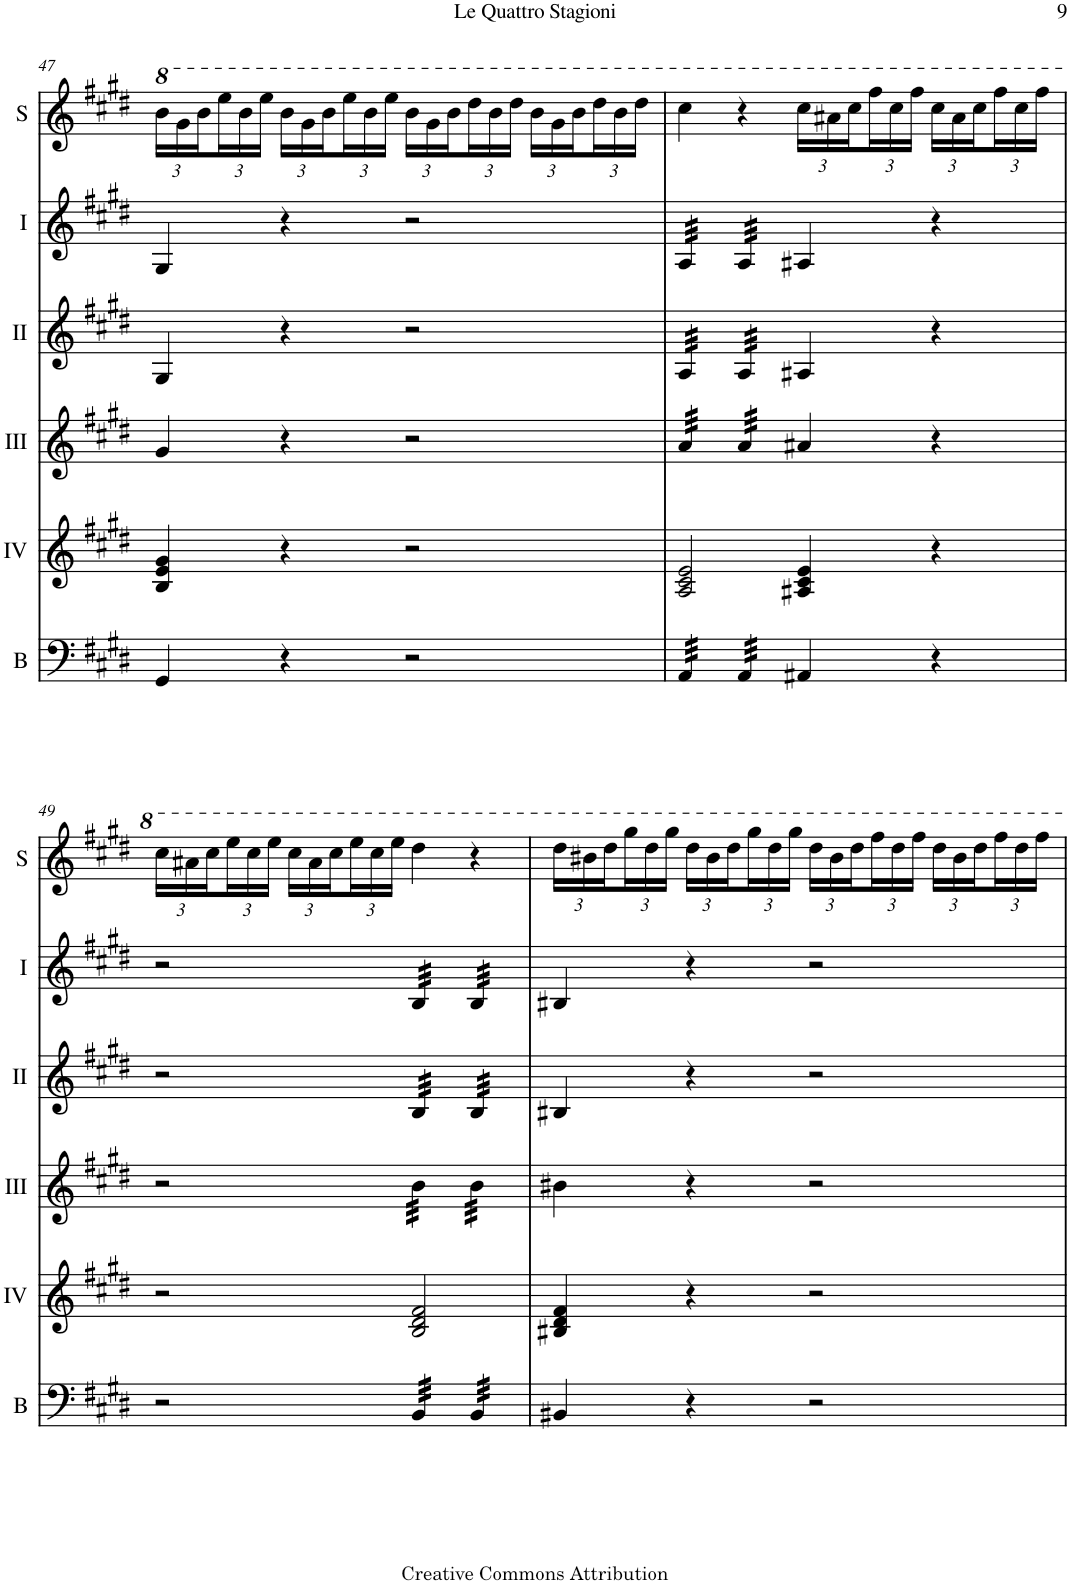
**kern	**kern	**kern	**kern	**kern	**kern
*part6	*part5	*part4	*part3	*part2	*part1
*staff6	*staff5	*staff4	*staff3	*staff2	*staff1
*I"Bass	*I"Acc. 4	*I"Acc. 3	*I"Acc. 2	*I"Acc. 1	*I"Solo
*I'B	*	*	*	*	*I'S
!!LO:PB:g=z
*clefF4	*clefG2	*clefG2	*clefG2	*clefG2	*clefG2
*Trd7c12	*	*Trd7c12	*	*	*
*k[f#c#g#d#]	*k[f#c#g#d#]	*k[f#c#g#d#]	*k[f#c#g#d#]	*k[f#c#g#d#]	*k[f#c#g#d#]
*M4/4	*M4/4	*M4/4	*M4/4	*M4/4	*M4/4
*met(c)	*met(c)	*met(c)	*met(c)	*met(c)	*met(c)
*	*	*	*	*	*Xbrackettup
=47	=47	=47	=47	=47	=47
4GG#/	4B/ 4e/ 4g#/	4g#/	4G#/	4G#/	24bb\LL
.	.	.	.	.	24gg#\
.	.	.	.	.	24bb\
.	.	.	.	.	24eee\
.	.	.	.	.	24bb\
.	.	.	.	.	24eee\JJ
4r	4r	4r	4r	4r	24bb\LL
.	.	.	.	.	24gg#\
.	.	.	.	.	24bb\
.	.	.	.	.	24eee\
.	.	.	.	.	24bb\
.	.	.	.	.	24eee\JJ
2r	2r	2r	2r	2r	24bb\LL
.	.	.	.	.	24gg#\
.	.	.	.	.	24bb\
.	.	.	.	.	24ddd#\
.	.	.	.	.	24bb\
.	.	.	.	.	24ddd#\JJ
.	.	.	.	.	24bb\LL
.	.	.	.	.	24gg#\
.	.	.	.	.	24bb\
.	.	.	.	.	24ddd#\
.	.	.	.	.	24bb\
.	.	.	.	.	24ddd#\JJ
=48	=48	=48	=48	=48	=48
*tremolo	*	*	*	*	*
*	*	*tremolo	*	*	*
*	*	*	*tremolo	*	*
*	*	*	*	*tremolo	*
32AA/LLL	2A/ 2c#/ 2e/	32a/LLL	32A/LLL	32A/LLL	4ccc#\
32AA/	.	32a/	32A/	32A/	.
32AA/	.	32a/	32A/	32A/	.
32AA/	.	32a/	32A/	32A/	.
32AA/	.	32a/	32A/	32A/	.
32AA/	.	32a/	32A/	32A/	.
32AA/	.	32a/	32A/	32A/	.
32AA/JJJ	.	32a/JJJ	32A/JJJ	32A/JJJ	.
32AA/LLL	.	32a/LLL	32A/LLL	32A/LLL	4r
32AA/	.	32a/	32A/	32A/	.
32AA/	.	32a/	32A/	32A/	.
32AA/	.	32a/	32A/	32A/	.
32AA/	.	32a/	32A/	32A/	.
32AA/	.	32a/	32A/	32A/	.
32AA/	.	32a/	32A/	32A/	.
32AA/JJJ	.	32a/JJJ	32A/JJJ	32A/JJJ	.
*	*	*	*	*Xtremolo	*
*	*	*	*Xtremolo	*	*
*	*	*Xtremolo	*	*	*
*Xtremolo	*	*	*	*	*
4AA#X/	4A#X/ 4c#/ 4e/	4a#X/	4A#X/	4A#X/	24ccc#\LL
.	.	.	.	.	24aa#X\
.	.	.	.	.	24ccc#\
.	.	.	.	.	24fff#\
.	.	.	.	.	24ccc#\
.	.	.	.	.	24fff#\JJ
4r	4r	4r	4r	4r	24ccc#\LL
.	.	.	.	.	24aa#\
.	.	.	.	.	24ccc#\
.	.	.	.	.	24fff#\
.	.	.	.	.	24ccc#\
.	.	.	.	.	24fff#\JJ
!!LO:LB:g=z
=49	=49	=49	=49	=49	=49
2r	2r	2r	2r	2r	24ccc#\LL
.	.	.	.	.	24aa#X\
.	.	.	.	.	24ccc#\
.	.	.	.	.	24eee\
.	.	.	.	.	24ccc#\
.	.	.	.	.	24eee\JJ
.	.	.	.	.	24ccc#\LL
.	.	.	.	.	24aa#\
.	.	.	.	.	24ccc#\
.	.	.	.	.	24eee\
.	.	.	.	.	24ccc#\
.	.	.	.	.	24eee\JJ
*tremolo	*	*	*	*	*
*	*	*tremolo	*	*	*
*	*	*	*tremolo	*	*
*	*	*	*	*tremolo	*
32BB/LLL	2B/ 2d#/ 2f#/	32b\LLL	32B/LLL	32B/LLL	4ddd#\
32BB/	.	32b\	32B/	32B/	.
32BB/	.	32b\	32B/	32B/	.
32BB/	.	32b\	32B/	32B/	.
32BB/	.	32b\	32B/	32B/	.
32BB/	.	32b\	32B/	32B/	.
32BB/	.	32b\	32B/	32B/	.
32BB/JJJ	.	32b\JJJ	32B/JJJ	32B/JJJ	.
32BB/LLL	.	32b\LLL	32B/LLL	32B/LLL	4r
32BB/	.	32b\	32B/	32B/	.
32BB/	.	32b\	32B/	32B/	.
32BB/	.	32b\	32B/	32B/	.
32BB/	.	32b\	32B/	32B/	.
32BB/	.	32b\	32B/	32B/	.
32BB/	.	32b\	32B/	32B/	.
32BB/JJJ	.	32b\JJJ	32B/JJJ	32B/JJJ	.
*	*	*	*	*Xtremolo	*
*	*	*	*Xtremolo	*	*
*	*	*Xtremolo	*	*	*
*Xtremolo	*	*	*	*	*
=50	=50	=50	=50	=50	=50
4BB#X/	4B#X/ 4d#/ 4f#/	4b#X\	4B#X/	4B#X/	24ddd#\LL
.	.	.	.	.	24bb#X\
.	.	.	.	.	24ddd#\
.	.	.	.	.	24ggg#\
.	.	.	.	.	24ddd#\
.	.	.	.	.	24ggg#\JJ
4r	4r	4r	4r	4r	24ddd#\LL
.	.	.	.	.	24bb#\
.	.	.	.	.	24ddd#\
.	.	.	.	.	24ggg#\
.	.	.	.	.	24ddd#\
.	.	.	.	.	24ggg#\JJ
2r	2r	2r	2r	2r	24ddd#\LL
.	.	.	.	.	24bb#\
.	.	.	.	.	24ddd#\
.	.	.	.	.	24fff#\
.	.	.	.	.	24ddd#\
.	.	.	.	.	24fff#\JJ
.	.	.	.	.	24ddd#\LL
.	.	.	.	.	24bb#\
.	.	.	.	.	24ddd#\
.	.	.	.	.	24fff#\
.	.	.	.	.	24ddd#\
.	.	.	.	.	24fff#\JJ
=	=	=	=	=	=
*-	*-	*-	*-	*-	*-
